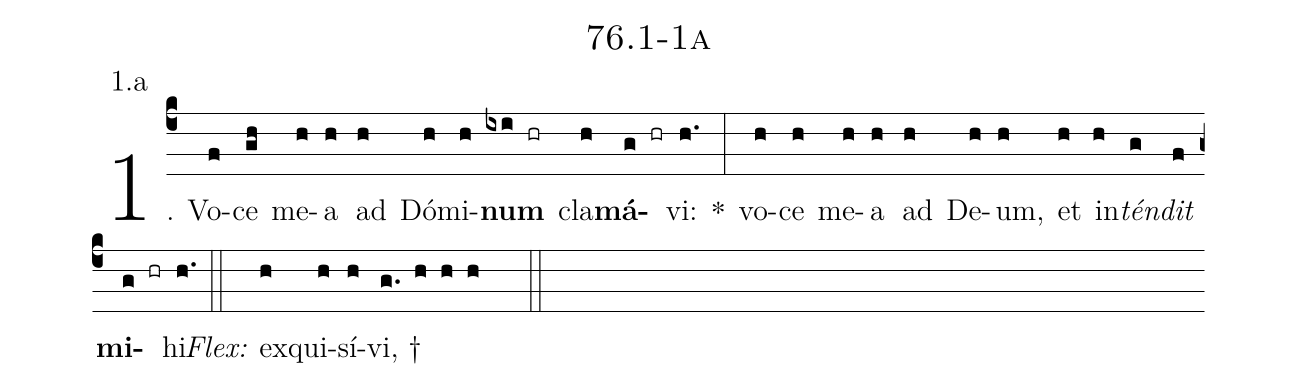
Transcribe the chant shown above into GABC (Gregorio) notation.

name: 76.1-1a;
annotation: 1.a;
%%
(c4)1. Vo(f)ce(gh) me(h)a(h) ad(h) Dó(h)mi(h)<b>num</b>(ixi hr) cla(h)<b>má</b>(g hr)vi:(h.) *(:) vo(h)ce(h) me(h)a(h) ad(h) De(h)um,(h) et(h) in(h)<i>tén</i>(g)<i>dit</i>(f) <b>mi</b>(g hr)hi.(h.) (::)
<i>Flex:</i>()  ex(h)qui(h)sí(h)vi, †(g. h h h  ::)
